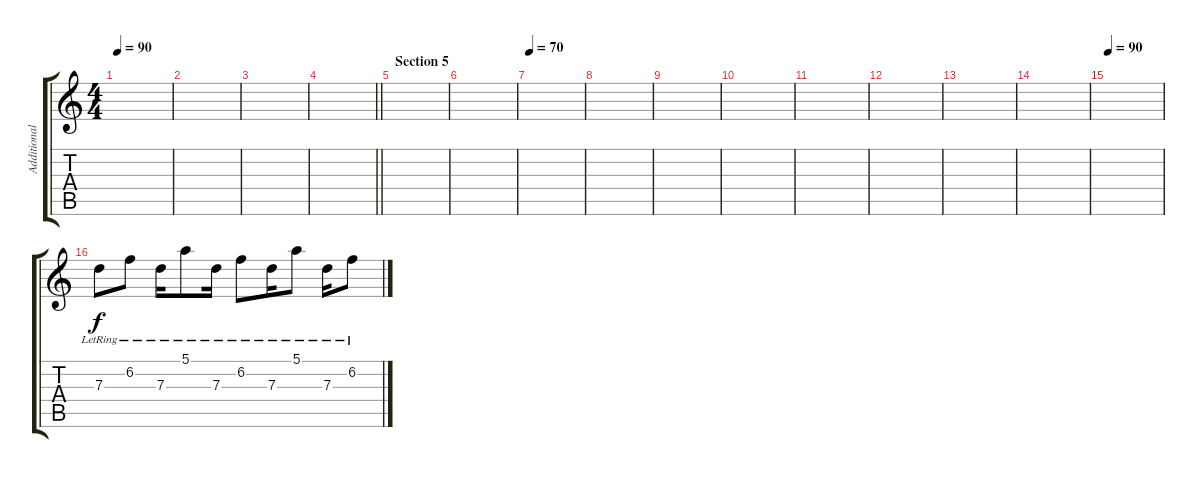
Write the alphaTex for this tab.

\track ("Additional Clean 1" "Additional") {instrument electricguitarjazz}
\staff {score tabs}
\tuning (E4 B3 G3 D3 A2 E2) {hide}
\ts (4 4)
\tempo 90
\clef g2
\ks c
|
|
|
\barLineRight lightlight
|
\section ("" "Section 5")
|
|
\tempo 70
|
|
|
|
|
|
|
|
\tempo 90
|
7.3{lr}.8 6.2{lr}.8 7.3{lr}.16 5.1{lr}.8 7.3{lr}.16 6.2{lr}.8 7.3{lr}.16 5.1{lr}.8 7.3{lr}.16 6.2{lr}.8
